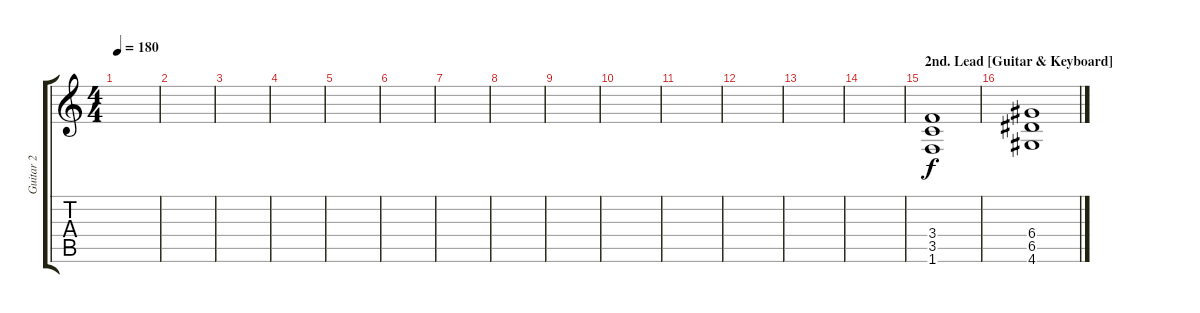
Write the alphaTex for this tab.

\track ("Guitar 2" "Guitar 2") {instrument overdrivenguitar}
\staff {score tabs}
\tuning (E4 B3 G3 D3 A2 E2) {hide}
\ts (4 4)
\tempo 180
\clef g2
\ks c
|
|
|
|
|
|
|
|
|
|
|
|
|
|
\section ("" "2nd. Lead [Guitar & Keyboard]")
(3.4 3.5 1.6).1{dy f} |
(6.4 6.5 4.6).1
